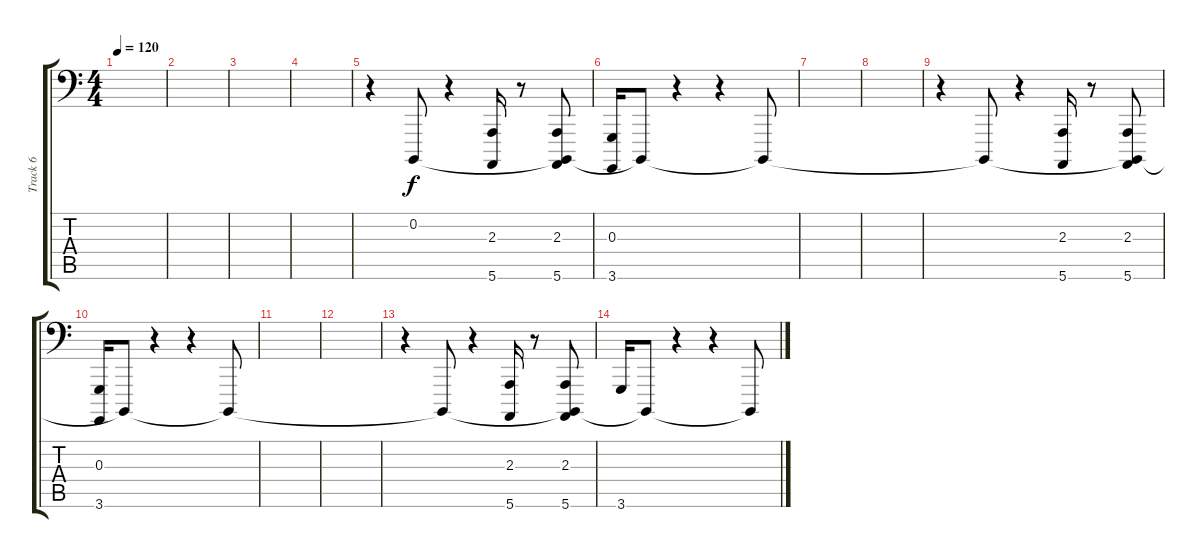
\track ("Track 6" "Track 6") {instrument lead1square}
\staff {score tabs}
\tuning (E1 B0 G0 D0 A-1 E-1) {hide}
\ts (4 4)
\tempo 120
\clef f4
\ks c
|
|
|
|
r.4 0.2.8 r.4 (2.3 5.6).16 r.8 (0.2{t} 2.3 5.6).8 |
(0.3 3.6).16 0.2{t}.8 r.4 r.4 0.2{t}.8 |
|
|
r.4 0.2{t}.8 r.4 (2.3 5.6).16 r.8 (0.2{t} 2.3 5.6).8 |
(0.3 3.6).16 0.2{t}.8 r.4 r.4 0.2{t}.8 |
|
|
r.4 0.2{t}.8 r.4 (2.3 5.6).16 r.8 (0.2{t} 2.3 5.6).8 |
3.6.16 0.2{t}.8 r.4 r.4 0.2{t}.8
